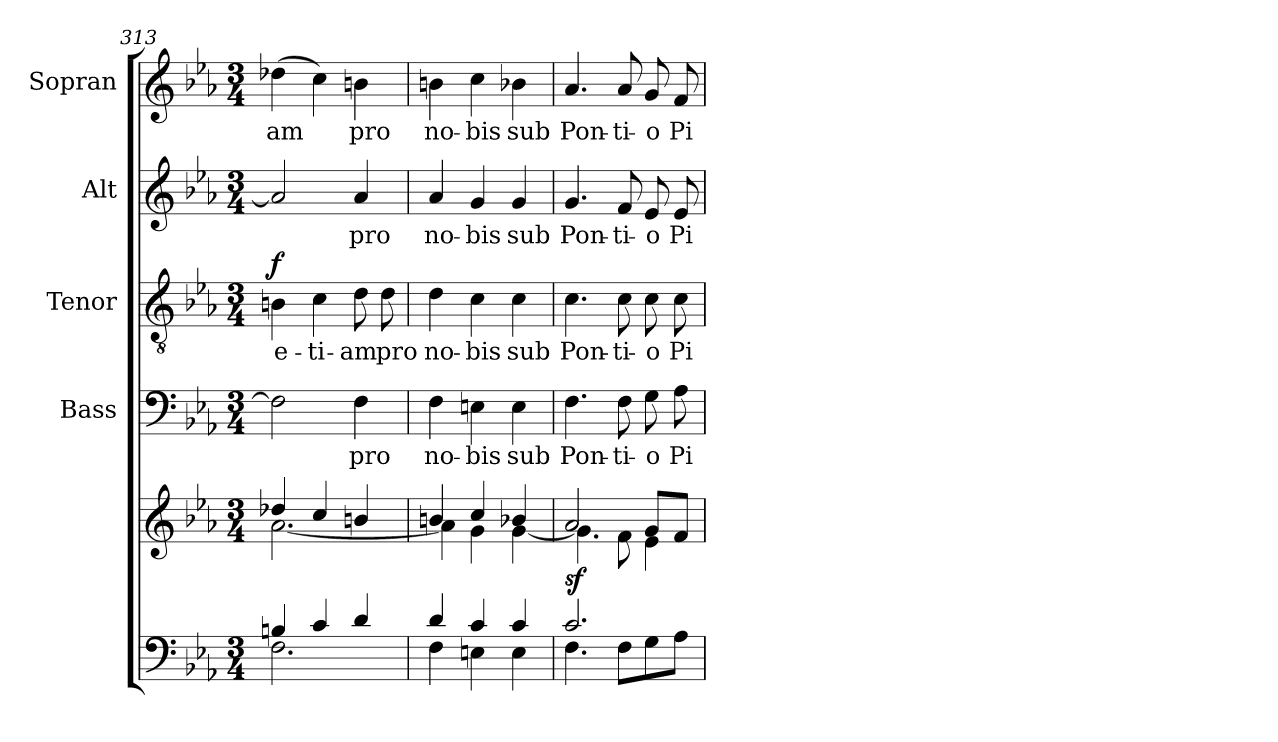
**kern	**kern	**dynam	**kern	**text	**kern	**text	**dynam	**kern	**text	**kern	**text
*part5	*part5	*part5	*part4	*part4	*part3	*part3	*part3	*part2	*part2	*part1	*part1
*staff6	*staff5	*staff5/6	*staff4	*staff4	*staff3	*staff3	*staff3	*staff2	*staff2	*staff1	*staff1
*	*	*	*I"Bass	*	*I"Tenor	*	*	*I"Alt	*	*I"Sopran	*
*	*	*	*I'B.	*	*I'T.	*	*	*I'A.	*	*I'S.	*
!!LO:LB:g=z
*clefF4	*clefG2	*	*clefF4	*	*clefGv2	*	*	*clefG2	*	*clefG2	*
*k[b-e-a-]	*k[b-e-a-]	*	*k[b-e-a-]	*	*k[b-e-a-]	*	*	*k[b-e-a-]	*	*k[b-e-a-]	*
*E-:	*E-:	*	*E-:	*	*E-:	*	*	*E-:	*	*E-:	*
*M3/4	*M3/4	*	*M3/4	*	*M3/4	*	*	*M3/4	*	*M3/4	*
=313	=313	=313	=313	=313	=313	=313	=313	=313	=313	=313	=313
*^	*^	*	*	*	*	*	*	*	*	*	*
!	!	!	!	!	!	!	!	!LO:LY:b	!LO:DY:a	!	!	!	!LO:LY:b
4Bn/	2.F\	4dd-X/	[<2.a-\	.	2F\]	.	4Bn\	e-	f	2a-/]	.	(>4dd-X\	-am
!	!	!	!	!	!	!	!	!LO:LY:b	!	!	!	!	!
4c/	.	4cc/	.	.	.	.	4c\	-ti-	.	.	.	4cc\)	.
!	!	!	!	!	!	!LO:LY:b	!	!LO:LY:b	!	!	!LO:LY:b	!	!LO:LY:b
4d/	.	4bn/	.	.	4F\	pro	8d\	-am	.	4a-/	pro	4bn\	pro
!	!	!	!	!	!	!	!	!LO:LY:b	!	!	!	!	!
.	.	.	.	.	.	.	8d\	pro	.	.	.	.	.
=314	=314	=314	=314	=314	=314	=314	=314	=314	=314	=314	=314	=314	=314
!	!	!	!	!	!	!LO:LY:b	!	!LO:LY:b	!	!	!LO:LY:b	!	!LO:LY:b
4d/	4F\	4bn/	4a-\]	.	4F\	no-	4d\	no-	.	4a-/	no-	4bn\	no-
!	!	!	!	!	!	!LO:LY:b	!	!LO:LY:b	!	!	!LO:LY:b	!	!LO:LY:b
4c/	4En\	4cc/	4g\	.	4En\	-bis	4c\	-bis	.	4g/	-bis	4cc\	-bis
!	!	!	!	!	!	!LO:LY:b	!	!LO:LY:b	!	!	!LO:LY:b	!	!LO:LY:b
4c/	4E\	4b-X/	[<4g\	.	4E\	sub	4c\	sub	.	4g/	sub	4b-X\	sub
=315	=315	=315	=315	=315	=315	=315	=315	=315	=315	=315	=315	=315	=315
!	!	!	!	!LO:DY:b	!	!LO:LY:b	!	!LO:LY:b	!	!	!LO:LY:b	!	!LO:LY:b
2.c/	4.F\	2a-/	4.g\]	sf	4.F\	Pon-	4.c\	Pon-	.	4.g/	Pon-	4.a-/	Pon-
!	!	!	!	!	!	!LO:LY:b	!	!LO:LY:b	!	!	!LO:LY:b	!	!LO:LY:b
.	8F\L	.	8f\	.	8F\	-ti-	8c\	-ti-	.	8f/	-ti-	8a-/	-ti-
!	!	!	!	!	!	!LO:LY:b	!	!LO:LY:b	!	!	!LO:LY:b	!	!LO:LY:b
.	8G\	8g/L	4e-\	.	8G\	-o	8c\	-o	.	8e-/	-o	8g/	-o
!	!	!	!	!	!	!LO:LY:b	!	!LO:LY:b	!	!	!LO:LY:b	!	!LO:LY:b
.	8A-\J	8f/J	.	.	8A-\	Pi-	8c\	Pi-	.	8e-/	Pi-	8f/	Pi-
*v	*v	*	*	*	*	*	*	*	*	*	*	*	*
*	*v	*v	*	*	*	*	*	*	*	*	*	*
=	=	=	=	=	=	=	=	=	=	=	=
*-	*-	*-	*-	*-	*-	*-	*-	*-	*-	*-	*-
